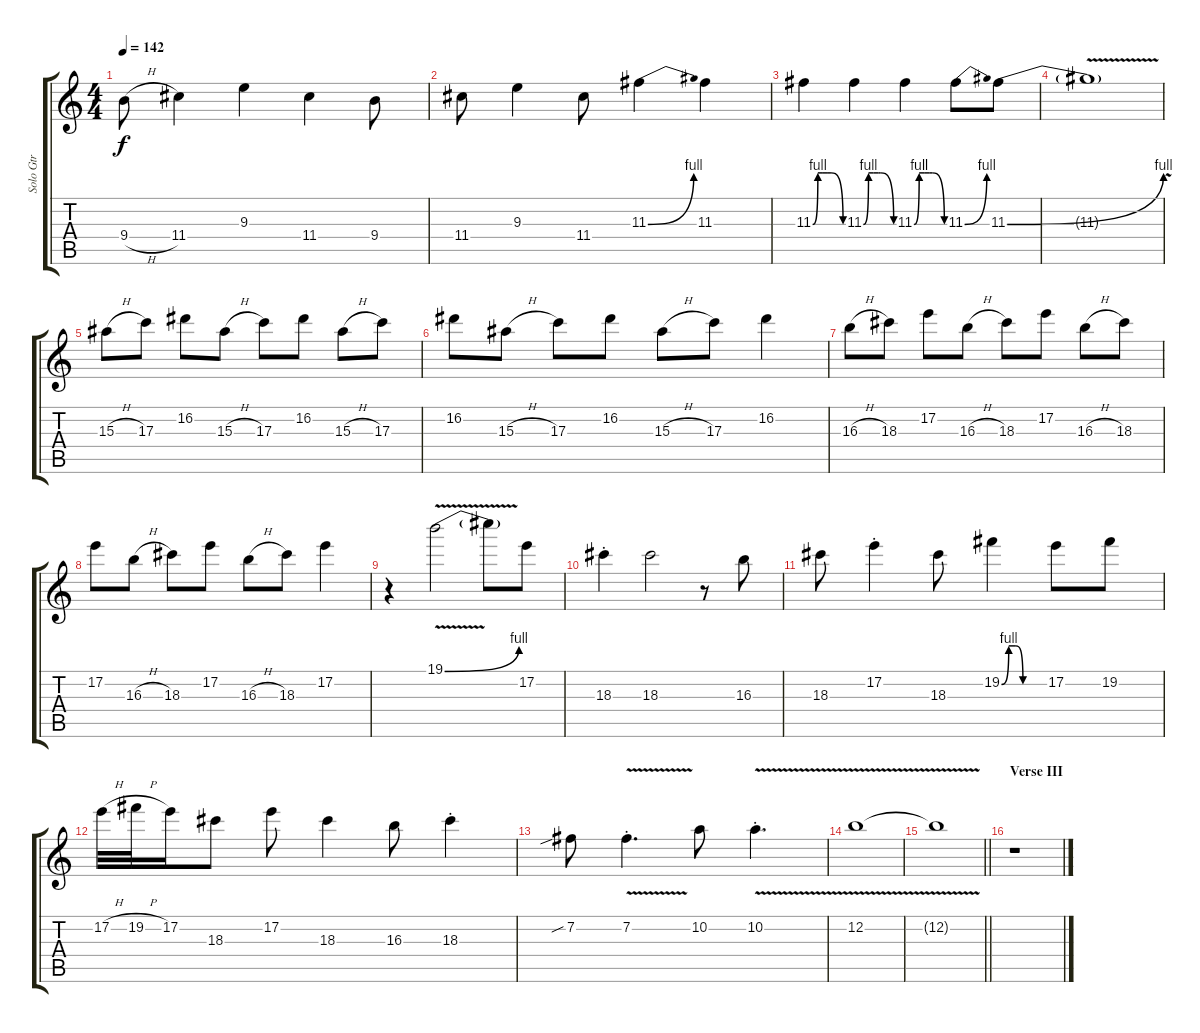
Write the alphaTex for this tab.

\track ("Solo Gtr" "Solo Gtr") {instrument overdrivenguitar}
\staff {score tabs}
\tuning (E4 B3 G3 D3 A2 E2) {hide}
\ts (4 4)
\tempo 142
\clef g2
\ks c
9.4{h}.8{dy f} 11.4.4 9.3.4 11.4.4 9.4.8 |
11.4.8 9.3.4 11.4.8 11.3{be (bend 0 0 60 4)}.4 11.3.4 |
11.3{be (custom 0 0 10 4 20 4 30 4 36 4 60 0)}.4 11.3{be (custom 0 0 10 4 20 4 30 4 34 4 60 0)}.4 11.3{be (custom 0 0 10 4 20 4 30 4 36 4 60 0)}.4 11.3{be (bend 0 0 60 4)}.8 11.3{be (bend 0 0 60 4)}.8 |
11.3{v t}.1 |
15.3{h}.8 17.3.8 16.2.8 15.3{h}.8 17.3.8 16.2.8 15.3{h}.8 17.3.8 |
16.2.8 15.3{h}.8 17.3.8 16.2.8 15.3{h}.8 17.3.8 16.2.4 |
16.3{h}.8 18.3.8 17.2.8 16.3{h}.8 18.3.8 17.2.8 16.3{h}.8 18.3.8 |
17.2.8 16.3{h}.8 18.3.8 17.2.8 16.3{h}.8 18.3.8 17.2.4 |
r.4 19.1{be (bend 0 0 60 4) v}.2 19.1{t}.8 17.2.8 |
18.3{st}.4 18.3.2 r.8 16.3.8 |
18.3.8 17.2{st}.4 18.3.8 19.2{be (custom 0 0 10 4 20 4 30 0 60 0)}.4 17.2.8 19.2.8 |
17.2{h}.32 19.2{h}.32 17.2.16 18.3.8 17.2.8 18.3.4 16.3.8 18.3{st}.4 |
7.2{sib}.8 7.2{v st}.4{d} 10.2.8 10.2{v st}.4{d} |
12.2{v}.1 |
\barLineRight lightlight
12.2{t}.1 |
\section ("" "Verse III")
r.1
